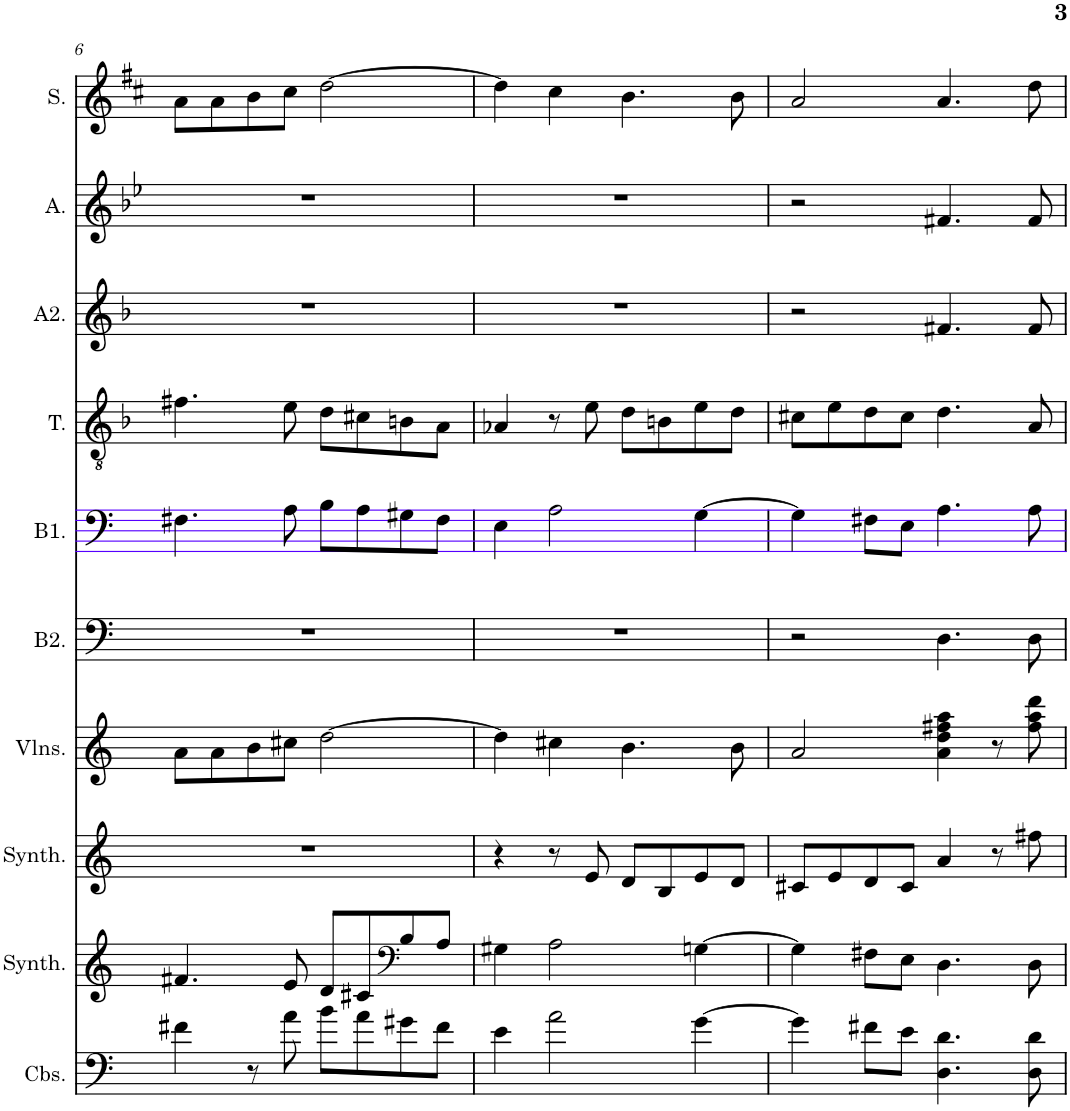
**kern	**kern	**kern	**kern	**kern	**kern	**kern	**kern	**kern	**kern
*part10	*part9	*part8	*part7	*part6	*part5	*part4	*part3	*part2	*part1
*staff10	*staff9	*staff8	*staff7	*staff6	*staff5	*staff4	*staff3	*staff2	*staff1
*I"Contrebasses, D'Bass/Strings, etc	*I"Synthétiseur d'instruments à cordes, Synth strings, etc	*I"Synthétiseur d'instruments à cordes, Synth strings 2	*I"Violons, 1st violins	*I"Basse2	*I"Basse1	*I"Ténor	*I"Alto2	*I"Alto	*I"Soprano
*I'Cbs.	*I'Synth.	*I'Synth.	*I'Vlns.	*I'B2.	*I'B1.	*I'T.	*I'A2.	*I'A.	*I'S.
!!LO:PB:g=z
*clefF4	*clefG2	*clefG2	*clefG2	*clefF4	*clefF4	*clefGv2	*clefG2	*clefG2	*clefG2
*Trd7c12	*	*	*	*	*	*	*	*	*
*k[]	*k[]	*k[]	*k[]	*k[]	*k[]	*k[b-]	*k[b-]	*k[b-e-]	*k[f#c#]
*M4/4	*M4/4	*M4/4	*M4/4	*M4/4	*M4/4	*M4/4	*M4/4	*M4/4	*M4/4
=6	=6	=6	=6	=6	=6	=6	=6	=6	=6
4f#X\	4.f#X/	1r	8a\L	1r	4.F#X\	4.f#X\	1r	1r	8a\L
.	.	.	8a\	.	.	.	.	.	8a\
8r	.	.	8b\	.	.	.	.	.	8b\
8a\	8e/	.	8cc#X\J	.	8A\	8e\	.	.	8cc#\J
8b\L	8d/L	.	[2dd\	.	8B\L	8d\L	.	.	[2dd\
8a\	8c#X/	.	.	.	8A\	8c#X\	.	.	.
*	*clefF4	*	*	*	*	*	*	*	*
8g#X\	8B/	.	.	.	8G#X\	8Bn\	.	.	.
8f#\J	8A/J	.	.	.	8F#\J	8A\J	.	.	.
=7	=7	=7	=7	=7	=7	=7	=7	=7	=7
4e\	4G#X\	4r	4dd\]	1r	4E\	4A-X/	1r	1r	4dd\]
2a\	2A\	8r	4cc#X\	.	2A\	8r	.	.	4cc#\
.	.	8e/	.	.	.	8e\	.	.	.
.	.	8d/L	4.b\	.	.	8d\L	.	.	4.b\
.	.	8B/	.	.	.	8Bn\	.	.	.
[4g\	[4Gn\	8e/	.	.	[4G\	8e\	.	.	.
.	.	8d/J	8b\	.	.	8d\J	.	.	8b\
=8	=8	=8	=8	=8	=8	=8	=8	=8	=8
4g\]	4G\]	8c#X/L	2a/	2r	4G\]	8c#X\L	2r	2r	2a/
.	.	8e/	.	.	.	8e\	.	.	.
8f#X\L	8F#X\L	8d/	.	.	8F#X\L	8d\	.	.	.
8e\J	8E\J	8c#/J	.	.	8E\J	8c#\J	.	.	.
4.D\ 4.d\	4.D\	4a/	4a\ 4dd\ 4ff#X\ 4aa\	4.D\	4.A\	4.d\	4.f#X/	4.f#X/	4.a/
.	.	8r	8r	.	.	.	.	.	.
8D\ 8d\	8D\	8ff#X\	8ff#\ 8aa\ 8ddd\	8D\	8A\	8A/	8f#/	8f#/	8dd\
=	=	=	=	=	=	=	=	=	=
*-	*-	*-	*-	*-	*-	*-	*-	*-	*-
